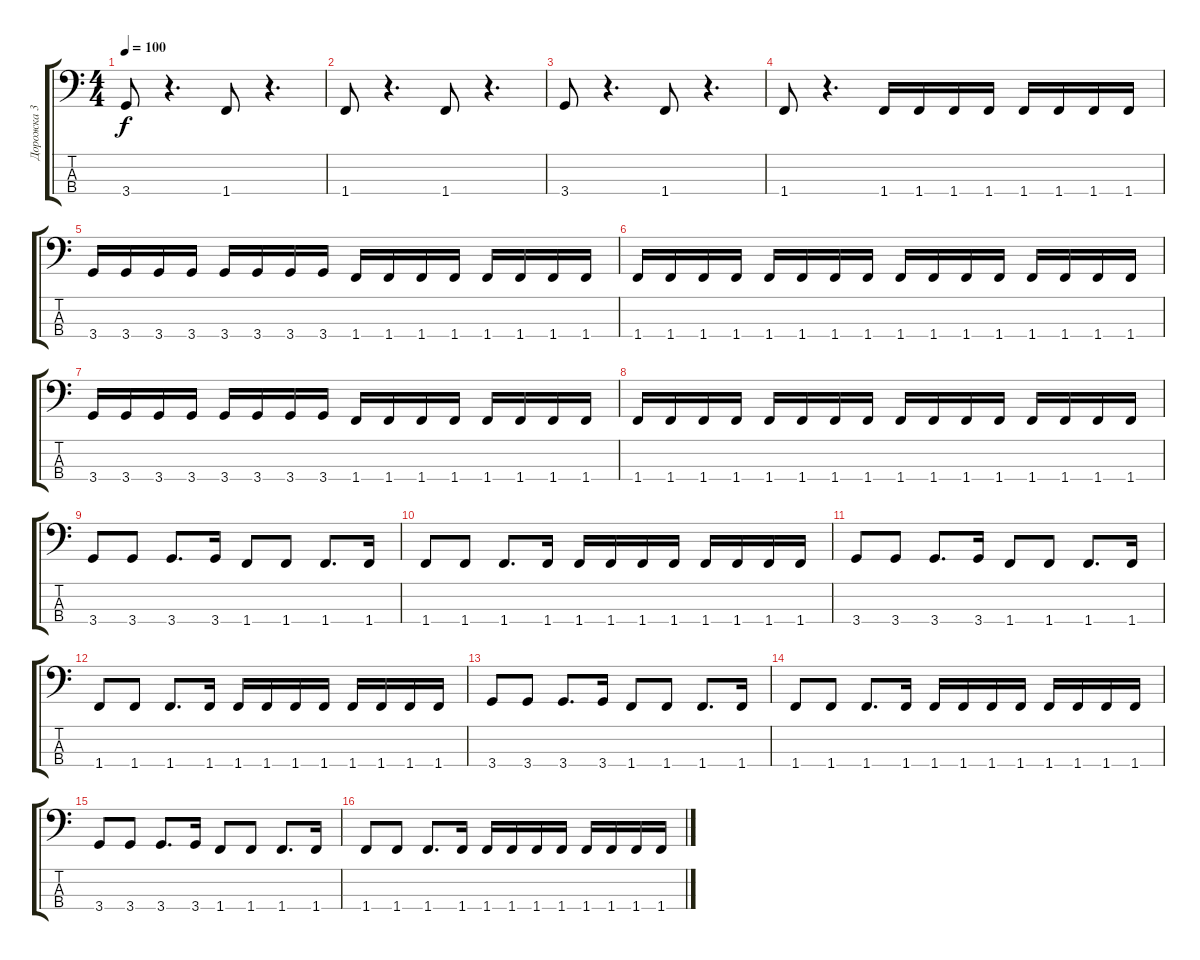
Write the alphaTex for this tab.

\track ("Дорожка 3" "Дорожка 3") {instrument electricbassfinger}
\staff {score tabs}
\tuning (G2 D2 A1 E1) {hide}
\ts (4 4)
\tempo 100
\clef f4
\ks c
3.4.8{dy f} r.4{d} 1.4.8 r.4{d} |
1.4.8 r.4{d} 1.4.8 r.4{d} |
3.4.8 r.4{d} 1.4.8 r.4{d} |
1.4.8 r.4{d} 1.4.16 1.4.16 1.4.16 1.4.16 1.4.16 1.4.16 1.4.16 1.4.16 |
3.4.16 3.4.16 3.4.16 3.4.16 3.4.16 3.4.16 3.4.16 3.4.16 1.4.16 1.4.16 1.4.16 1.4.16 1.4.16 1.4.16 1.4.16 1.4.16 |
1.4.16 1.4.16 1.4.16 1.4.16 1.4.16 1.4.16 1.4.16 1.4.16 1.4.16 1.4.16 1.4.16 1.4.16 1.4.16 1.4.16 1.4.16 1.4.16 |
3.4.16 3.4.16 3.4.16 3.4.16 3.4.16 3.4.16 3.4.16 3.4.16 1.4.16 1.4.16 1.4.16 1.4.16 1.4.16 1.4.16 1.4.16 1.4.16 |
1.4.16 1.4.16 1.4.16 1.4.16 1.4.16 1.4.16 1.4.16 1.4.16 1.4.16 1.4.16 1.4.16 1.4.16 1.4.16 1.4.16 1.4.16 1.4.16 |
3.4.8 3.4.8 3.4.8{d} 3.4.16 1.4.8 1.4.8 1.4.8{d} 1.4.16 |
1.4.8 1.4.8 1.4.8{d} 1.4.16 1.4.16 1.4.16 1.4.16 1.4.16 1.4.16 1.4.16 1.4.16 1.4.16 |
3.4.8 3.4.8 3.4.8{d} 3.4.16 1.4.8 1.4.8 1.4.8{d} 1.4.16 |
1.4.8 1.4.8 1.4.8{d} 1.4.16 1.4.16 1.4.16 1.4.16 1.4.16 1.4.16 1.4.16 1.4.16 1.4.16 |
3.4.8 3.4.8 3.4.8{d} 3.4.16 1.4.8 1.4.8 1.4.8{d} 1.4.16 |
1.4.8 1.4.8 1.4.8{d} 1.4.16 1.4.16 1.4.16 1.4.16 1.4.16 1.4.16 1.4.16 1.4.16 1.4.16 |
3.4.8 3.4.8 3.4.8{d} 3.4.16 1.4.8 1.4.8 1.4.8{d} 1.4.16 |
1.4.8 1.4.8 1.4.8{d} 1.4.16 1.4.16 1.4.16 1.4.16 1.4.16 1.4.16 1.4.16 1.4.16 1.4.16
